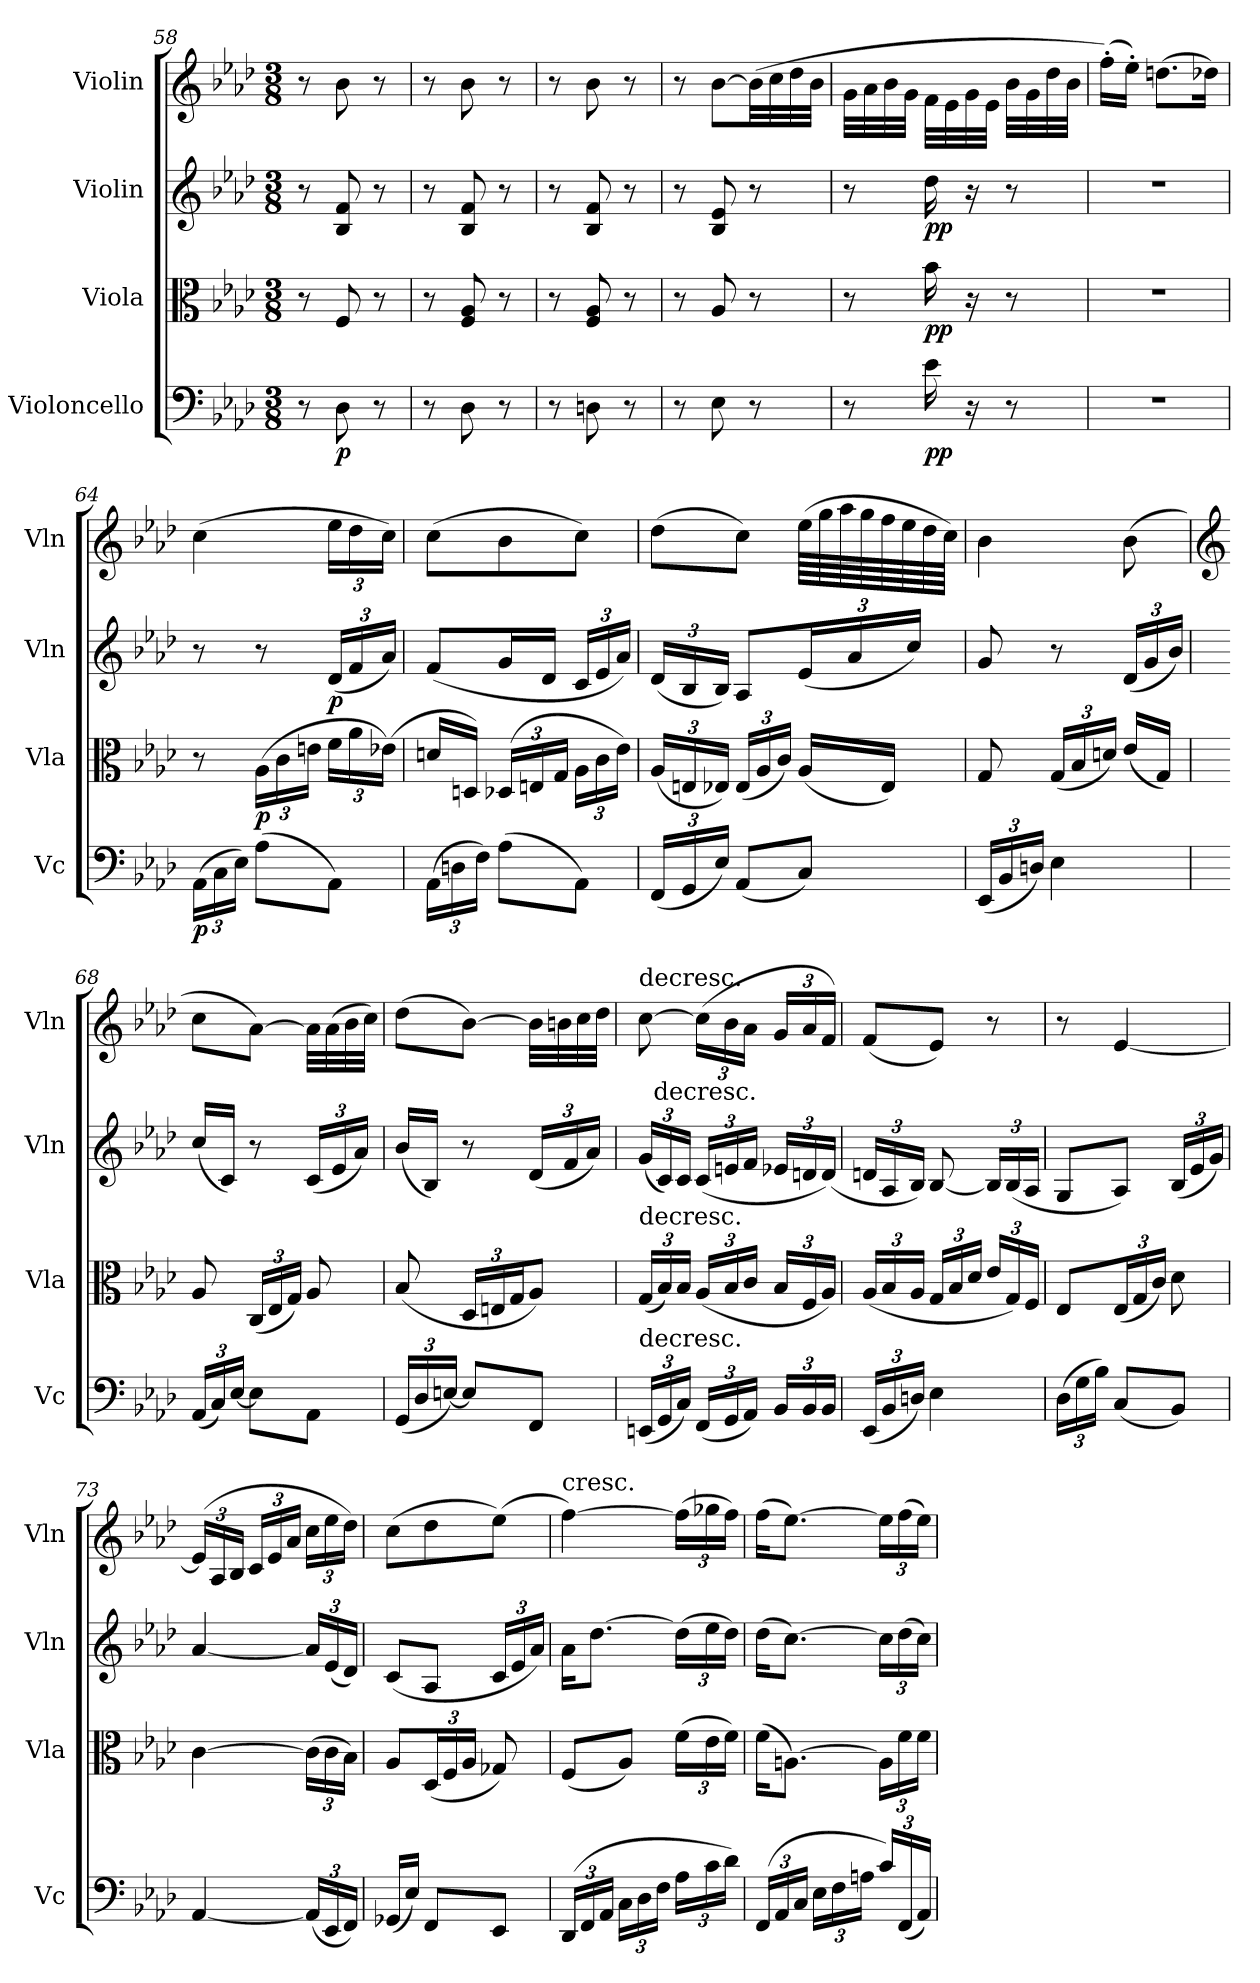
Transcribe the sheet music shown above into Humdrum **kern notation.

**kern	**dynam	**kern	**dynam	**kern	**dynam	**kern
*part4	*part4	*part3	*part3	*part2	*part2	*part1
*staff4	*staff4	*staff3	*staff3	*staff2	*staff2	*staff1
*I"Violoncello	*	*I"Viola	*	*I"Violin	*	*I"Violin
*I'Vc	*	*I'Vla	*	*I'Vln	*	*I'Vln
*clefF4	*	*clefC3	*	*clefG2	*	*clefG2
*k[b-e-a-d-]	*	*k[b-e-a-d-]	*	*k[b-e-a-d-]	*	*k[b-e-a-d-]
*M3/8	*	*M3/8	*	*M3/8	*	*M3/8
=58	=58	=58	=58	=58	=58	=58
8r	.	8r	.	8r	.	8r
8D-\	p	8F/	.	8B-/ 8f/	.	8b-\
8r	.	8r	.	8r	.	8r
=59	=59	=59	=59	=59	=59	=59
8r	.	8r	.	8r	.	8r
8D-\	.	8F/ 8A-/	.	8B-/ 8f/	.	8b-\
8r	.	8r	.	8r	.	8r
=60	=60	=60	=60	=60	=60	=60
8r	.	8r	.	8r	.	8r
8Dn\	.	8F/ 8A-/	.	8B-/ 8f/	.	8b-\
8r	.	8r	.	8r	.	8r
=61	=61	=61	=61	=61	=61	=61
8r	.	8r	.	8r	.	8r
8E-\	.	8A-/	.	8B-/ 8e-/	.	[8b-\L
8r	.	8r	.	8r	.	(32b-\LL]
.	.	.	.	.	.	32cc\
.	.	.	.	.	.	32dd-\
.	.	.	.	.	.	32b-\JJJ
=62	=62	=62	=62	=62	=62	=62
8r	.	8r	.	8r	.	32g\LLL
.	.	.	.	.	.	32a-\
.	.	.	.	.	.	32b-\
.	.	.	.	.	.	32g\JJJ
16e-\	pp	16b-\	pp	16dd-\	pp	32f\LLL
.	.	.	.	.	.	32e-\
16r	.	16r	.	16r	.	32g\
.	.	.	.	.	.	32e-\JJJ
8r	.	8r	.	8r	.	32b-\LLL
.	.	.	.	.	.	32g\
.	.	.	.	.	.	32dd-\
.	.	.	.	.	.	32b-\JJJ
=63	=63	=63	=63	=63	=63	=63
4.r	.	4.r	.	4.r	.	(16ff'\LL)
.	.	.	.	.	.	16ee-'\JJ)
.	.	.	.	.	.	(8.ddn\L
.	.	.	.	.	.	16dd-X\Jk)
=64	=64	=64	=64	=64	=64	=64
(24AA-\LL	p	8r	.	8r	.	(4cc\
24C\	.	.	.	.	.	.
24E-\JJ)	.	.	.	.	.	.
(8A-\L	.	(24A-\LL	p	8r	.	.
.	.	24c\	.	.	.	.
.	.	24en\JJ	.	.	.	.
8AA-\J)	.	24f\LL	.	(24d-/LL	p	24ee-\LL
.	.	24a-\	.	24f/	.	24dd-\
.	.	(24e-X\JJ)	.	24a-/JJ)	.	24cc\JJ)
=65	=65	=65	=65	=65	=65	=65
(24AA-\LL	.	16dn/LL	.	(8f/L	.	(8cc\L
24Dn\	.	.	.	.	.	.
.	.	16Dn/JJ)	.	.	.	.
24F\JJ)	.	.	.	.	.	.
(8A-\L	.	(24D-X/LL	.	16g/L	.	8b-\
.	.	24En/	.	.	.	.
.	.	.	.	16d-/JJ	.	.
.	.	24G/JJ	.	.	.	.
8AA-\J)	.	24A-\LL	.	24c/LL	.	8cc\J)
.	.	24c\	.	24e-/	.	.
.	.	24e-\JJ)	.	24a-/JJ)	.	.
=66	=66	=66	=66	=66	=66	=66
(24FF/LL	.	(24A-/LL	.	(24d-/LL	.	(8dd-\L
24GG/	.	24En/	.	24B-/	.	.
24E-/JJ)	.	24E-X/JJ)	.	24B-/JJ)	.	.
(8AA-/L	.	(24E-/LL	.	8A-/L	.	8cc\J)
.	.	24A-/	.	.	.	.
.	.	24c/JJ)	.	.	.	.
8C/J)	.	(16A-/LL	.	(24e-/L	.	(64ee-\LLLL
.	.	.	.	.	.	64gg\
.	.	.	.	.	.	64aa-\
.	.	.	.	24a-/	.	.
.	.	.	.	.	.	64gg\
.	.	16E-/JJ)	.	.	.	64ff\
.	.	.	.	.	.	64ee-\
.	.	.	.	24cc/JJ)	.	.
.	.	.	.	.	.	64dd-\
.	.	.	.	.	.	64cc\JJJJ)
=67	=67	=67	=67	=67	=67	=67
(24EE-/LL	.	8G/	.	8g/	.	4b-\
24BB-/	.	.	.	.	.	.
24Dn/JJ)	.	.	.	.	.	.
4E-\	.	(24G/LL	.	8r	.	.
.	.	24B-/	.	.	.	.
.	.	24dn/JJ)	.	.	.	.
.	.	(16e-/LL	.	(24d-/LL	.	(8b-\
.	.	.	.	24g/	.	.
.	.	16G/JJ)	.	.	.	.
.	.	.	.	24b-/JJ)	.	.
=68	=68	=68	=68	=68	=68	=68
*	*	*	*	*	*	*clefG2
(24AA-/LL	.	8A-/	.	(16cc/LL	.	8cc\L
24C/)	.	.	.	.	.	.
.	.	.	.	16c/JJ)	.	.
[24E-/JJ	.	.	.	.	.	.
8E-\L]	.	(24C/LL	.	8r	.	[8a-\J)
.	.	24E-/	.	.	.	.
.	.	24G/JJ)	.	.	.	.
8AA-\J	.	8A-/	.	(24c/LL	.	32a-\LLL]
.	.	.	.	.	.	(32a-\
.	.	.	.	24e-/	.	.
.	.	.	.	.	.	32b-\
.	.	.	.	24a-/JJ)	.	.
.	.	.	.	.	.	32cc\JJJ)
=69	=69	=69	=69	=69	=69	=69
(24GG/LL	.	(8B-/	.	(16b-/LL	.	(8dd-\L
24D-/	.	.	.	.	.	.
.	.	.	.	16B-/JJ)	.	.
[24En/JJ)	.	.	.	.	.	.
8E/L]	.	24D-/LL	.	8r	.	[8b-\J)
.	.	24En/	.	.	.	.
.	.	24G/J	.	.	.	.
8FF/J	.	8A-/J)	.	(24d-/LL	.	32b-\LLL]
.	.	.	.	.	.	32bn\
.	.	.	.	24f/	.	.
.	.	.	.	.	.	32cc\
.	.	.	.	24a-/JJ)	.	.
.	.	.	.	.	.	32dd-\JJJ
=70	=70	=70	=70	=70	=70	=70
!	!	!	!	!	!	!LO:TX:t=decresc.
!	!	!LO:TX:t=decresc.	!	!	!	!
!LO:TX:t=decresc.	!	!	!	!	!	!
(24EEn/LL	.	(24G/LL	.	(24g/LL	.	[8cc\
!	!	!	!	!LO:TX:t=decresc.	!	!
24GG/	.	24B-/)	.	24c/)	.	.
24C/JJ)	.	24B-/JJ	.	24c/JJ	.	.
(24FF/LL	.	(24A-/LL	.	(24c/LL	.	(24cc\LL]
24GG/	.	24B-/	.	24en/	.	24b-\
24AA-/JJ)	.	24c/JJ	.	24f/JJ	.	24a-\JJ
24BB-/LL	.	24B-/LL	.	24e-X/LL	.	24g/LL
24BB-/	.	24F/	.	24dn/	.	24a-/
24BB-/JJ	.	24A-/JJ)	.	(24d/JJ)	.	24f/JJ)
=71	=71	=71	=71	=71	=71	=71
(24EE-/LL	.	(24A-/LL	.	24dn/LL	.	(8f/L
24BB-/	.	24B-/	.	24A-/	.	.
24Dn/JJ)	.	24A-/JJ	.	24B-/JJ)	.	.
4E-\	.	24G/LL	.	[8B-/	.	8e-/J)
.	.	24B-/	.	.	.	.
.	.	24d-/JJ	.	.	.	.
.	.	24e-/LL	.	24B-/LL]	.	8r
.	.	24G/)	.	(24B-/	.	.
.	.	24F/JJ	.	24A-/JJ	.	.
=72	=72	=72	=72	=72	=72	=72
(24D-\LL	.	8E-/L	.	8G/L	.	8r
24G\	.	.	.	.	.	.
24B-\JJ)	.	.	.	.	.	.
(8C/L	.	(24E-/L	.	8A-/J)	.	[4e-/
.	.	24G/	.	.	.	.
.	.	24c/JJ)	.	.	.	.
8BB-/J)	.	8d-\	.	(24B-/LL	.	.
.	.	.	.	24e-/	.	.
.	.	.	.	24g/JJ)	.	.
=73	=73	=73	=73	=73	=73	=73
[4AA-/	.	[4c\	.	[4a-/	.	(24e-/LL]
.	.	.	.	.	.	24A-/
.	.	.	.	.	.	24B-/JJ
.	.	.	.	.	.	24c/LL
.	.	.	.	.	.	24e-/
.	.	.	.	.	.	24a-/JJ
(24AA-/LL]	.	(24c\LL]	.	24a-/LL]	.	24cc\LL
24EE-/	.	24c\	.	(24e-/	.	24ee-\
24FF/JJ)	.	24B-\JJ)	.	24d-/JJ)	.	24dd-\JJ)
=74	=74	=74	=74	=74	=74	=74
(16GG-X/LL	.	8A-/L	.	(8c/L	.	(8cc\L
16E-/JJ)	.	.	.	.	.	.
8FF/L	.	(24D-/L	.	8A-/J	.	8dd-\
.	.	24F/	.	.	.	.
.	.	24A-/JJ	.	.	.	.
8EE-/J	.	8G-X/)	.	24c/LL	.	(8ee-\J)
.	.	.	.	24e-/	.	.
.	.	.	.	24a-/JJ)	.	.
=75	=75	=75	=75	=75	=75	=75
!	!	!	!	!	!	!LO:TX:t=cresc.
(24DD-/LL	.	(8F/L	.	16a-\KL	.	[4ff\)
24FF/	.	.	.	.	.	.
.	.	.	.	[8.dd-\J	.	.
24AA-/JJ	.	.	.	.	.	.
24C\LL	.	8A-/J)	.	.	.	.
24D-\	.	.	.	.	.	.
24F\JJ	.	.	.	.	.	.
24A-\LL	.	(24f\LL	.	(24dd-\LL]	.	(24ff\LL]
24c\	.	24e-\	.	24ee-\	.	24gg-X\
24d-\JJ)	.	24f\JJ)	.	24dd-\JJ)	.	24ff\JJ)
=76	=76	=76	=76	=76	=76	=76
(24FF/LL	.	(16f\KL	.	(16dd-\KL	.	(16ff\KL
24AA-/	.	.	.	.	.	.
.	.	[8.An\J)	.	[8.cc\J)	.	[8.ee-\J)
24C/JJ	.	.	.	.	.	.
24E-\LL	.	.	.	.	.	.
24F\	.	.	.	.	.	.
24An\JJ	.	.	.	.	.	.
24c/LL)	.	24A\LL]	.	24cc\LL]	.	24ee-\LL]
(24FF/	.	24f\	.	(24dd-\	.	(24ff\
24AA-/JJ)	.	24f\JJ	.	24cc\JJ)	.	24ee-\JJ)
=	=	=	=	=	=	=
*-	*-	*-	*-	*-	*-	*-
